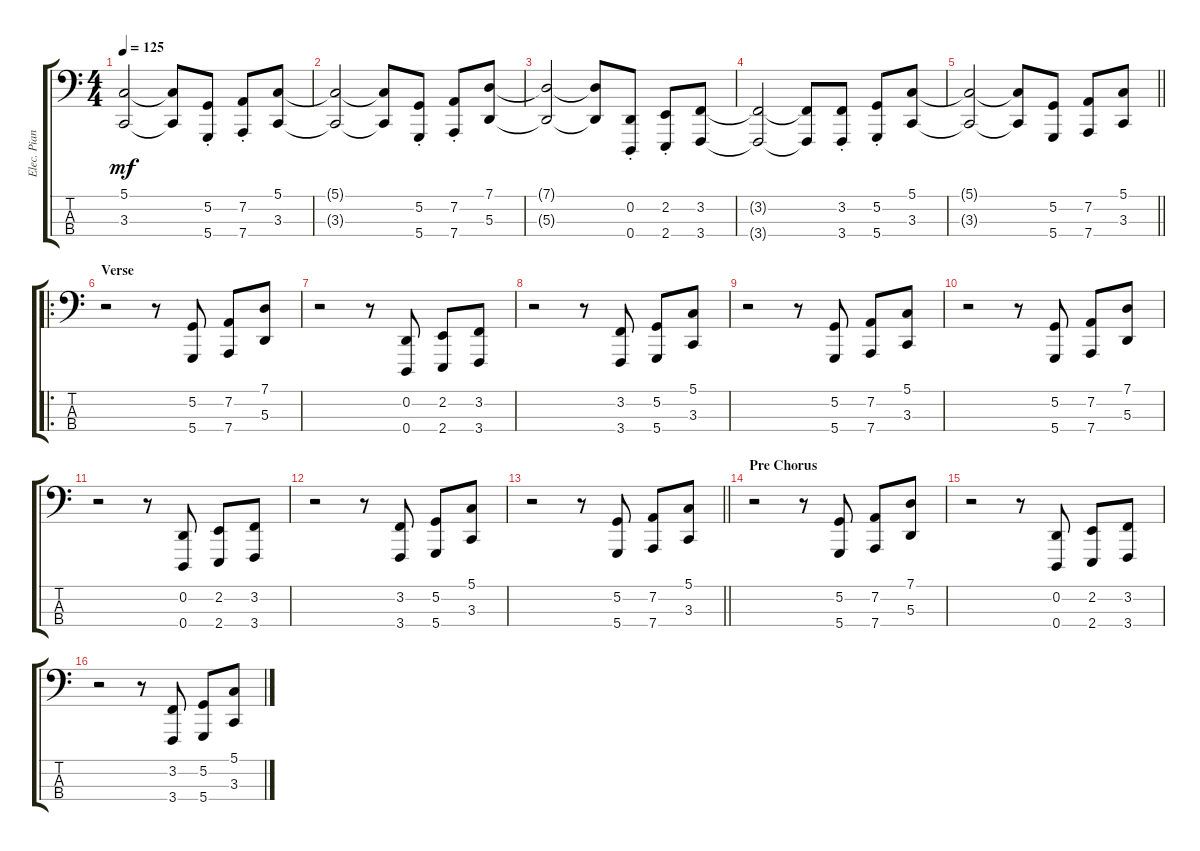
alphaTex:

\track ("Elec. Piano Bass Clef" "Elec. Pian") {instrument rockorgan}
\staff {score tabs}
\tuning (G2 D2 A1 D1) {hide}
\ts (4 4)
\tempo 125
\clef f4
\ks c
(5.1{t} 3.3{t}).2{dy mf} (5.1{t} 3.3{t}).8 (5.2{st} 5.4{st}).8 (7.2{st} 7.4{st}).8 (5.1 3.3).8 |
(5.1{t} 3.3{t}).2 (5.1{t} 3.3{t}).8 (5.2{st} 5.4{st}).8 (7.2{st} 7.4{st}).8 (7.1 5.3).8 |
(7.1{t} 5.3{t}).2 (7.1{t} 5.3{t}).8 (0.2{st} 0.4{st}).8 (2.2{st} 2.4{st}).8 (3.2 3.4).8 |
(3.2{t} 3.4{t}).2 (3.2{t} 3.4{t}).8 (3.2{st} 3.4{st}).8 (5.2{st} 5.4{st}).8 (5.1 3.3).8 |
\barLineRight lightlight
(5.1{t} 3.3{t}).2 (5.1{t} 3.3{t}).8 (5.2 5.4).8{volume 13 instrument lead8bassandlead} (7.2 7.4).8 (5.1 3.3).8 |
\ro
\section ("" "Verse")
r.2 r.8 (5.2 5.4).8 (7.2 7.4).8 (7.1 5.3).8 |
r.2 r.8 (0.2 0.4).8 (2.2 2.4).8 (3.2 3.4).8 |
r.2 r.8 (3.2 3.4).8 (5.2 5.4).8 (5.1 3.3).8 |
r.2 r.8 (5.2 5.4).8 (7.2 7.4).8 (5.1 3.3).8 |
r.2 r.8 (5.2 5.4).8 (7.2 7.4).8 (7.1 5.3).8 |
r.2 r.8 (0.2 0.4).8 (2.2 2.4).8 (3.2 3.4).8 |
r.2 r.8 (3.2 3.4).8 (5.2 5.4).8 (5.1 3.3).8 |
\barLineRight lightlight
r.2 r.8 (5.2 5.4).8 (7.2 7.4).8 (5.1 3.3).8 |
\section ("" "Pre Chorus")
r.2 r.8 (5.2 5.4).8 (7.2 7.4).8 (7.1 5.3).8 |
r.2 r.8 (0.2 0.4).8 (2.2 2.4).8 (3.2 3.4).8 |
r.2 r.8 (3.2 3.4).8 (5.2 5.4).8 (5.1 3.3).8
